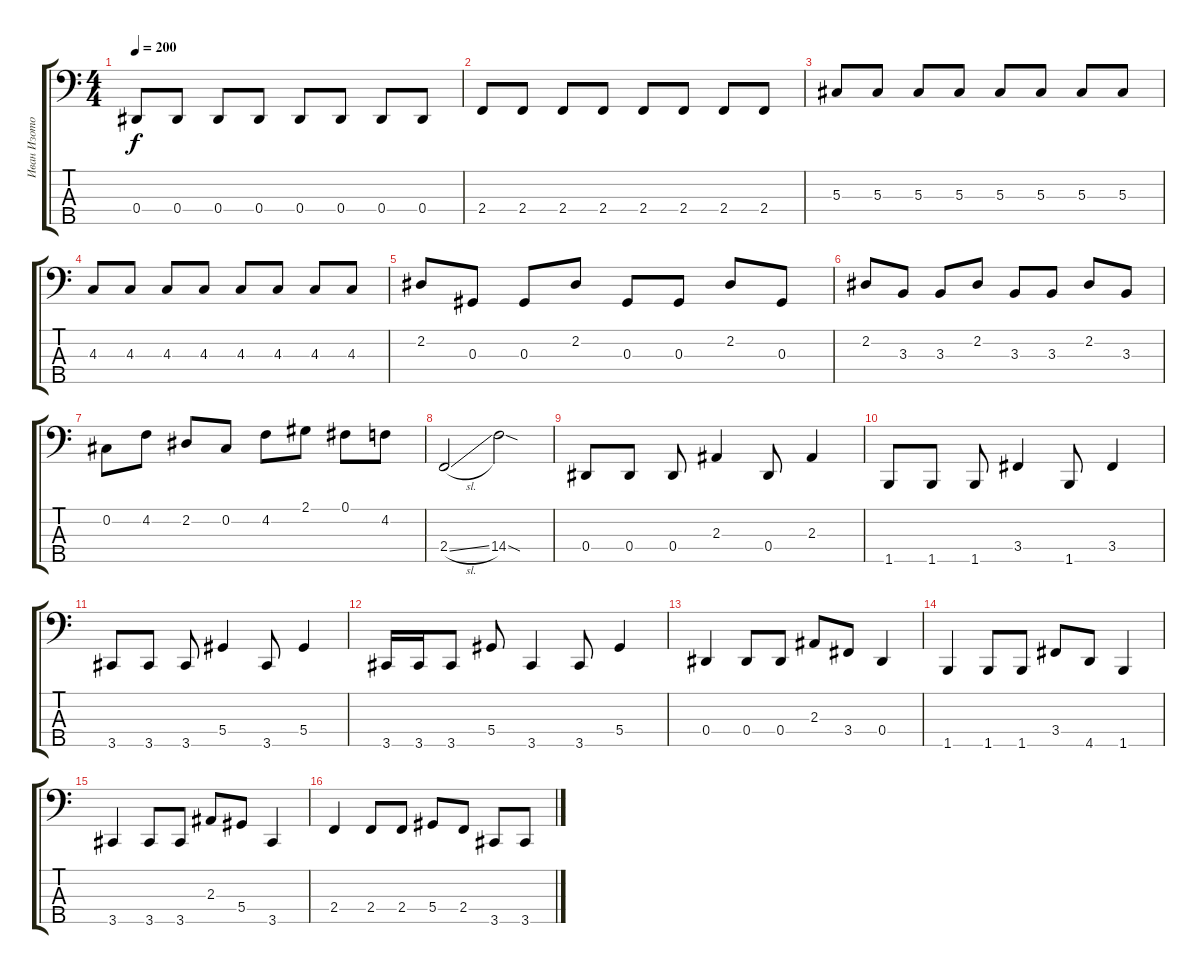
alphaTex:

\track ("Иван Изотов" "Иван Изото") {instrument electricbasspick}
\staff {score tabs}
\tuning (Gb2 Db2 Ab1 Eb1 Bb0) {hide}
\ts (4 4)
\tempo 200
\clef f4
\ks c
0.4.8{dy f} 0.4.8 0.4.8 0.4.8 0.4.8 0.4.8 0.4.8 0.4.8 |
2.4.8 2.4.8 2.4.8 2.4.8 2.4.8 2.4.8 2.4.8 2.4.8 |
5.3.8 5.3.8 5.3.8 5.3.8 5.3.8 5.3.8 5.3.8 5.3.8 |
4.3.8 4.3.8 4.3.8 4.3.8 4.3.8 4.3.8 4.3.8 4.3.8 |
2.2.8 0.3.8 0.3.8 2.2.8 0.3.8 0.3.8 2.2.8 0.3.8 |
2.2.8 3.3.8 3.3.8 2.2.8 3.3.8 3.3.8 2.2.8 3.3.8 |
0.2.8 4.2.8 2.2.8 0.2.8 4.2.8 2.1.8 0.1.8 4.2.8 |
2.4{sl}.2 14.4{sod}.2 |
0.4.8 0.4.8 0.4.8 2.3.4 0.4.8 2.3.4 |
1.5.8 1.5.8 1.5.8 3.4.4 1.5.8 3.4.4 |
3.5.8 3.5.8 3.5.8 5.4.4 3.5.8 5.4.4 |
3.5.16 3.5.16 3.5.8 5.4.8 3.5.4 3.5.8 5.4.4 |
0.4.4 0.4.8 0.4.8 2.3.8 3.4.8 0.4.4 |
1.5.4 1.5.8 1.5.8 3.4.8 4.5.8 1.5.4 |
3.5.4 3.5.8 3.5.8 2.3.8 5.4.8 3.5.4 |
2.4.4 2.4.8 2.4.8 5.4.8 2.4.8 3.5.8 3.5.8
